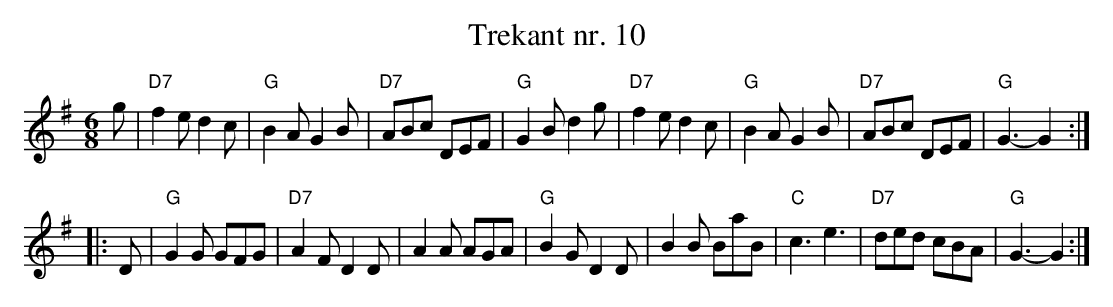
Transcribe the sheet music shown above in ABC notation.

X:1
T: Trekant nr. 10
M: 6/8
L: 1/8
K: G
g \
| "D7"f2e d2c | "G"B2A G2B | "D7"ABc DEF | "G"G2B d2g \
| "D7"f2e d2c | "G"B2A G2B | "D7"ABc DEF | "G"G3- G2 :|
|: D \
| "G"G2G GFG | "D7"A2F D2D |     A2A AGA | "G"B2G D2D \
|    B2B BaB |  "C"c3  e3  | "D7"ded cBA | "G"G3- G2 :|
